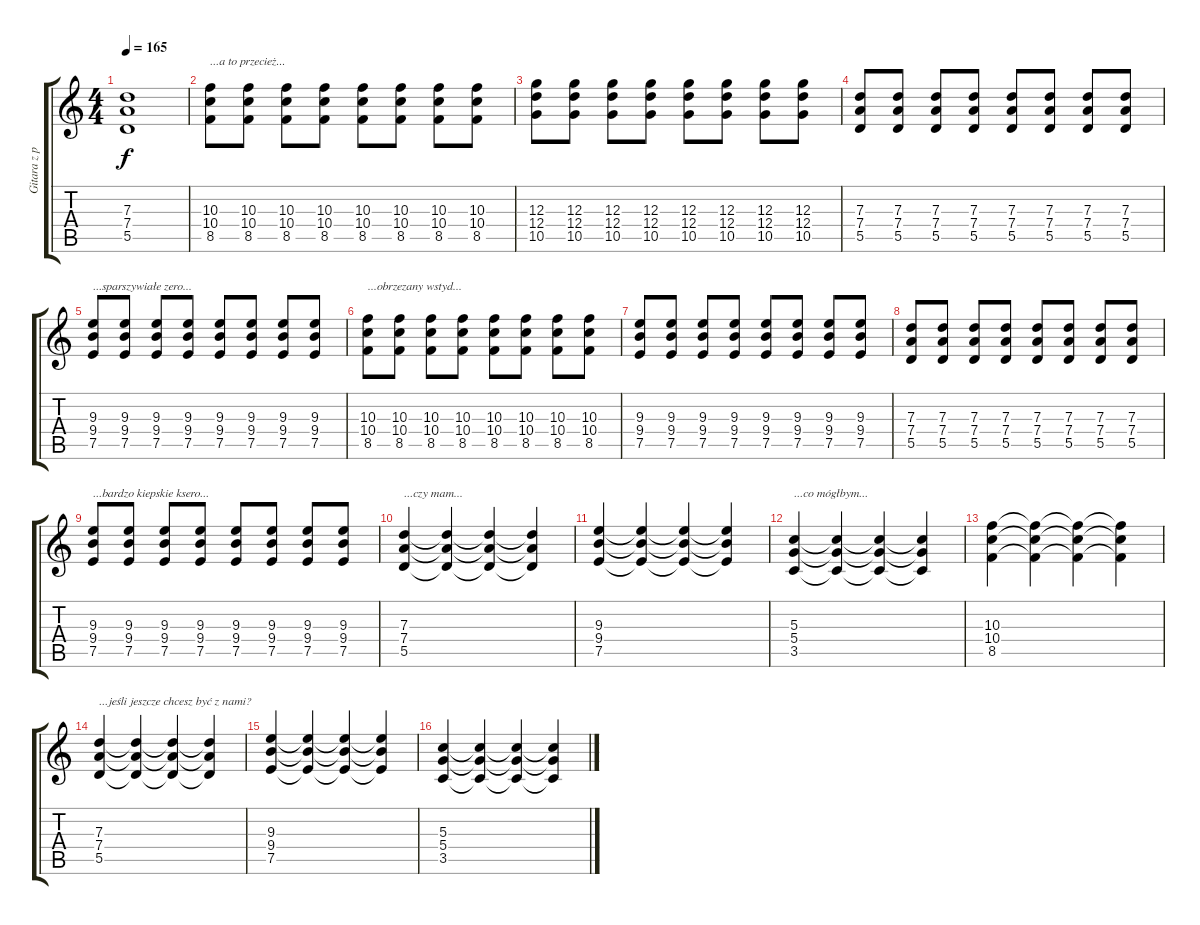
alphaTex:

\track ("Gitara z przesterem" "Gitara z p") {instrument distortionguitar}
\staff {score tabs}
\tuning (E4 B3 G3 D3 A2 E2) {hide}
\ts (4 4)
\tempo 165
\clef g2
\ks c
(7.3 7.4 5.5).1{dy f} |
(10.3 10.4 8.5).8{txt "...a to przecież..."} (10.3 10.4 8.5).8 (10.3 10.4 8.5).8 (10.3 10.4 8.5).8 (10.3 10.4 8.5).8 (10.3 10.4 8.5).8 (10.3 10.4 8.5).8 (10.3 10.4 8.5).8 |
(12.3 12.4 10.5).8 (12.3 12.4 10.5).8 (12.3 12.4 10.5).8 (12.3 12.4 10.5).8 (12.3 12.4 10.5).8 (12.3 12.4 10.5).8 (12.3 12.4 10.5).8 (12.3 12.4 10.5).8 |
(7.3 7.4 5.5).8 (7.3 7.4 5.5).8 (7.3 7.4 5.5).8 (7.3 7.4 5.5).8 (7.3 7.4 5.5).8 (7.3 7.4 5.5).8 (7.3 7.4 5.5).8 (7.3 7.4 5.5).8 |
(9.3 9.4 7.5).8{txt "...sparszywiałe zero..."} (9.3 9.4 7.5).8 (9.3 9.4 7.5).8 (9.3 9.4 7.5).8 (9.3 9.4 7.5).8 (9.3 9.4 7.5).8 (9.3 9.4 7.5).8 (9.3 9.4 7.5).8 |
(10.3 10.4 8.5).8{txt "...obrzezany wstyd..."} (10.3 10.4 8.5).8 (10.3 10.4 8.5).8 (10.3 10.4 8.5).8 (10.3 10.4 8.5).8 (10.3 10.4 8.5).8 (10.3 10.4 8.5).8 (10.3 10.4 8.5).8 |
(9.3 9.4 7.5).8 (9.3 9.4 7.5).8 (9.3 9.4 7.5).8 (9.3 9.4 7.5).8 (9.3 9.4 7.5).8 (9.3 9.4 7.5).8 (9.3 9.4 7.5).8 (9.3 9.4 7.5).8 |
(7.3 7.4 5.5).8 (7.3 7.4 5.5).8 (7.3 7.4 5.5).8 (7.3 7.4 5.5).8 (7.3 7.4 5.5).8 (7.3 7.4 5.5).8 (7.3 7.4 5.5).8 (7.3 7.4 5.5).8 |
(9.3 9.4 7.5).8{txt "...bardzo kiepskie ksero..."} (9.3 9.4 7.5).8 (9.3 9.4 7.5).8 (9.3 9.4 7.5).8 (9.3 9.4 7.5).8 (9.3 9.4 7.5).8 (9.3 9.4 7.5).8 (9.3 9.4 7.5).8 |
(7.3 7.4 5.5).4{txt "...czy mam..."} (7.3{t} 7.4{t} 5.5{t}).4 (7.3{t} 7.4{t} 5.5{t}).4 (7.3{t} 7.4{t} 5.5{t}).4 |
(9.3 9.4 7.5).4 (9.3{t} 9.4{t} 7.5{t}).4 (9.3{t} 9.4{t} 7.5{t}).4 (9.3{t} 9.4{t} 7.5{t}).4 |
(5.3 5.4 3.5).4{txt "...co mógłbym..."} (5.3{t} 5.4{t} 3.5{t}).4 (5.3{t} 5.4{t} 3.5{t}).4 (5.3{t} 5.4{t} 3.5{t}).4 |
(10.3 10.4 8.5).4 (10.3{t} 10.4{t} 8.5{t}).4 (10.3{t} 10.4{t} 8.5{t}).4 (10.3{t} 10.4{t} 8.5{t}).4 |
(7.3 7.4 5.5).4{txt "...jeśli jeszcze chcesz być z nami?"} (7.3{t} 7.4{t} 5.5{t}).4 (7.3{t} 7.4{t} 5.5{t}).4 (7.3{t} 7.4{t} 5.5{t}).4 |
(9.3 9.4 7.5).4 (9.3{t} 9.4{t} 7.5{t}).4 (9.3{t} 9.4{t} 7.5{t}).4 (9.3{t} 9.4{t} 7.5{t}).4 |
(5.3 5.4 3.5).4 (5.3{t} 5.4{t} 3.5{t}).4 (5.3{t} 5.4{t} 3.5{t}).4 (5.3{t} 5.4{t} 3.5{t}).4
